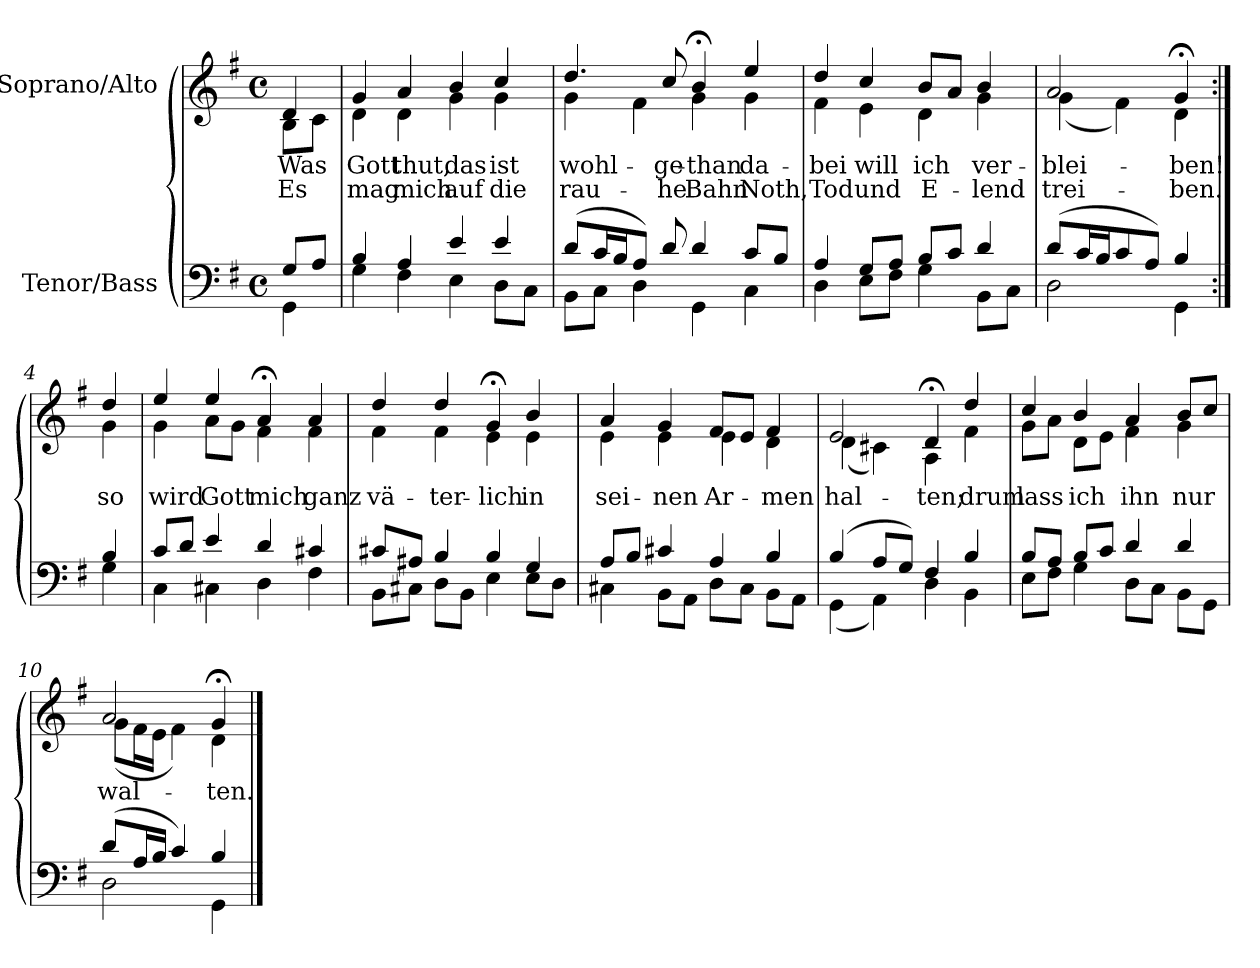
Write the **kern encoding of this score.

**kern	**kern	**text	**text
*part2	*part1	*part1	*part1
*staff2	*staff1	*staff1	*staff1
*I"Tenor/Bass	*I"Soprano/Alto	*	*
*clefF4	*clefG2	*	*
*k[f#]	*k[f#]	*	*
*M4/4	*M4/4	*	*
*met(c)	*met(c)	*	*
=	=	=	=
*^	*	*	*
!	!	!	!LO:LY:b	!LO:LY:b
*	*	*^	*	*
8G/L	4GG\	4d/	8B\L	Was	Es
8A/J	.	.	8c\J	.	.
=1	=1	=1	=1	=1	=1
!	!	!	!	!LO:LY:b	!LO:LY:b
4B/	4G\	4g/	4d\	Gott	mag
!	!	!	!	!LO:LY:b	!LO:LY:b
4A/	4F#\	4a/	4d\	thut,	mich
!	!	!	!	!LO:LY:b	!LO:LY:b
4e/	4E\	4b/	4g\	das	auf
!	!	!	!	!LO:LY:b	!LO:LY:b
4e/	8D\L	4cc/	4g\	ist	die
.	8C\J	.	.	.	.
=2	=2	=2	=2	=2	=2
!	!	!	!	!LO:LY:b	!LO:LY:b
(8d/L	8BB\L	4.dd/	4g\	wohl-	rau-
16c/L	8C\J	.	.	.	.
16B/J	.	.	.	.	.
8A/J)	4D\	.	4f#\	.	.
!	!	!	!	!LO:LY:b	!LO:LY:b
8d/	.	8cc/	.	-ge-	-he
!	!	!	!	!LO:LY:b	!LO:LY:b
4d/	4GG\	4b;</	4g\	-than	Bahn
!	!	!	!	!LO:LY:b	!LO:LY:b
8c/L	4C\	4ee/	4g\	da-	Noth,
8B/J	.	.	.	.	.
=3	=3	=3	=3	=3	=3
!	!	!	!	!LO:LY:b	!LO:LY:b
4A/	4D\	4dd/	4f#\	-bei	Tod
!	!	!	!	!LO:LY:b	!LO:LY:b
8G/L	8E\L	4cc/	4e\	will	und
8A/J	8F#\J	.	.	.	.
!	!	!	!	!LO:LY:b	!LO:LY:b
8B/L	4G\	8b/L	4d\	ich	E-
8c/J	.	8a/J	.	.	.
!	!	!	!	!LO:LY:b	!LO:LY:b
4d/	8BB\L	4b/	4g\	ver-	-lend
.	8C\J	.	.	.	.
=4	=4	=4	=4	=4	=4
!	!	!	!	!LO:LY:b	!LO:LY:b
(8d/L	2D\	2a/	(4g\	-blei-	trei-
16c/L	.	.	.	.	.
16B/J	.	.	.	.	.
8c/	.	.	4f#\)	.	.
8A/J)	.	.	.	.	.
!	!	!	!	!LO:LY:b	!LO:LY:b
4B/	4GG\	4g;</	4d\	-ben!	-ben.
!!LO:LB:g=z	!!
=4X1:|!	=4X1:|!	=4X1:|!	=4X1:|!	=4X1:|!	=4X1:|!
!	!	!	!	!LO:LY:b	!
4B/	4G\	4dd/	4g\	so	.
=5	=5	=5	=5	=5	=5
!	!	!	!	!LO:LY:b	!
8c/L	4C\	4ee/	4g\	wird	.
8d/J	.	.	.	.	.
!	!	!	!	!LO:LY:b	!
4e/	4C#X\	4ee/	8a\L	Gott	.
.	.	.	8g\J	.	.
!	!	!	!	!LO:LY:b	!
4d/	4D\	4a;</	4f#\	mich	.
!	!	!	!	!LO:LY:b	!
4c#X/	4F#\	4a/	4f#\	ganz	.
=6	=6	=6	=6	=6	=6
!	!	!	!	!LO:LY:b	!
8c#X/L	8BB\L	4dd/	4f#\	vä-	.
8A#X/J	8C#X\J	.	.	.	.
!	!	!	!	!LO:LY:b	!
4B/	8D\L	4dd/	4f#\	-ter-	.
.	8BB\J	.	.	.	.
!	!	!	!	!LO:LY:b	!
4B/	4E\	4g;</	4e\	-lich	.
!	!	!	!	!LO:LY:b	!
4G/	8E\L	4b/	4e\	in	.
.	8D\J	.	.	.	.
=7	=7	=7	=7	=7	=7
!	!	!	!	!LO:LY:b	!
8A/L	4C#X\	4a/	4e\	sei-	.
8B/J	.	.	.	.	.
!	!	!	!	!LO:LY:b	!
4c#X/	8BB\L	4g/	4e\	-nen	.
.	8AA\J	.	.	.	.
!	!	!	!	!LO:LY:b	!
4A/	8D\L	8f#/L	4e\	Ar-	.
.	8C#\J	8e/J	.	.	.
!	!	!	!	!LO:LY:b	!
4B/	8BB\L	4f#/	4d\	-men	.
.	8AA\J	.	.	.	.
!!LO:LB:g=z	!!
=8	=8	=8	=8	=8	=8
!	!	!	!	!LO:LY:b	!
(4B/	(4GG\	2e/	(4d\	hal-	.
8A/L	4AA\)	.	4c#X\)	.	.
8G/J)	.	.	.	.	.
!	!	!	!	!LO:LY:b	!
4F#/	4D\	4d;</	4A\	-ten;	.
!	!	!	!	!LO:LY:b	!
4B/	4BB\	4dd/	4f#\	drum	.
=9	=9	=9	=9	=9	=9
!	!	!	!	!LO:LY:b	!
8B/L	8E\L	4cc/	8g\L	lass	.
8A/J	8F#\J	.	8a\J	.	.
!	!	!	!	!LO:LY:b	!
8B/L	4G\	4b/	8d\L	ich	.
8c/J	.	.	8e\J	.	.
!	!	!	!	!LO:LY:b	!
4d/	8D\L	4a/	4f#\	ihn	.
.	8C\J	.	.	.	.
!	!	!	!	!LO:LY:b	!
4d/	8BB\L	8b/L	4g\	nur	.
.	8GG\J	8cc/J	.	.	.
=10	=10	=10	=10	=10	=10
!	!	!	!	!LO:LY:b	!
(8d/L	2D\	2a/	(8g\L	wal-	.
16A/L	.	.	16f#\L	.	.
16B/JJ	.	.	16e\JJ	.	.
4c/)	.	.	4f#\)	.	.
!	!	!	!	!LO:LY:b	!
4B/	4GG\	4g;</	4d\	-ten.	.
*v	*v	*	*	*	*
*	*v	*v	*	*
==	==	==	==
*-	*-	*-	*-
